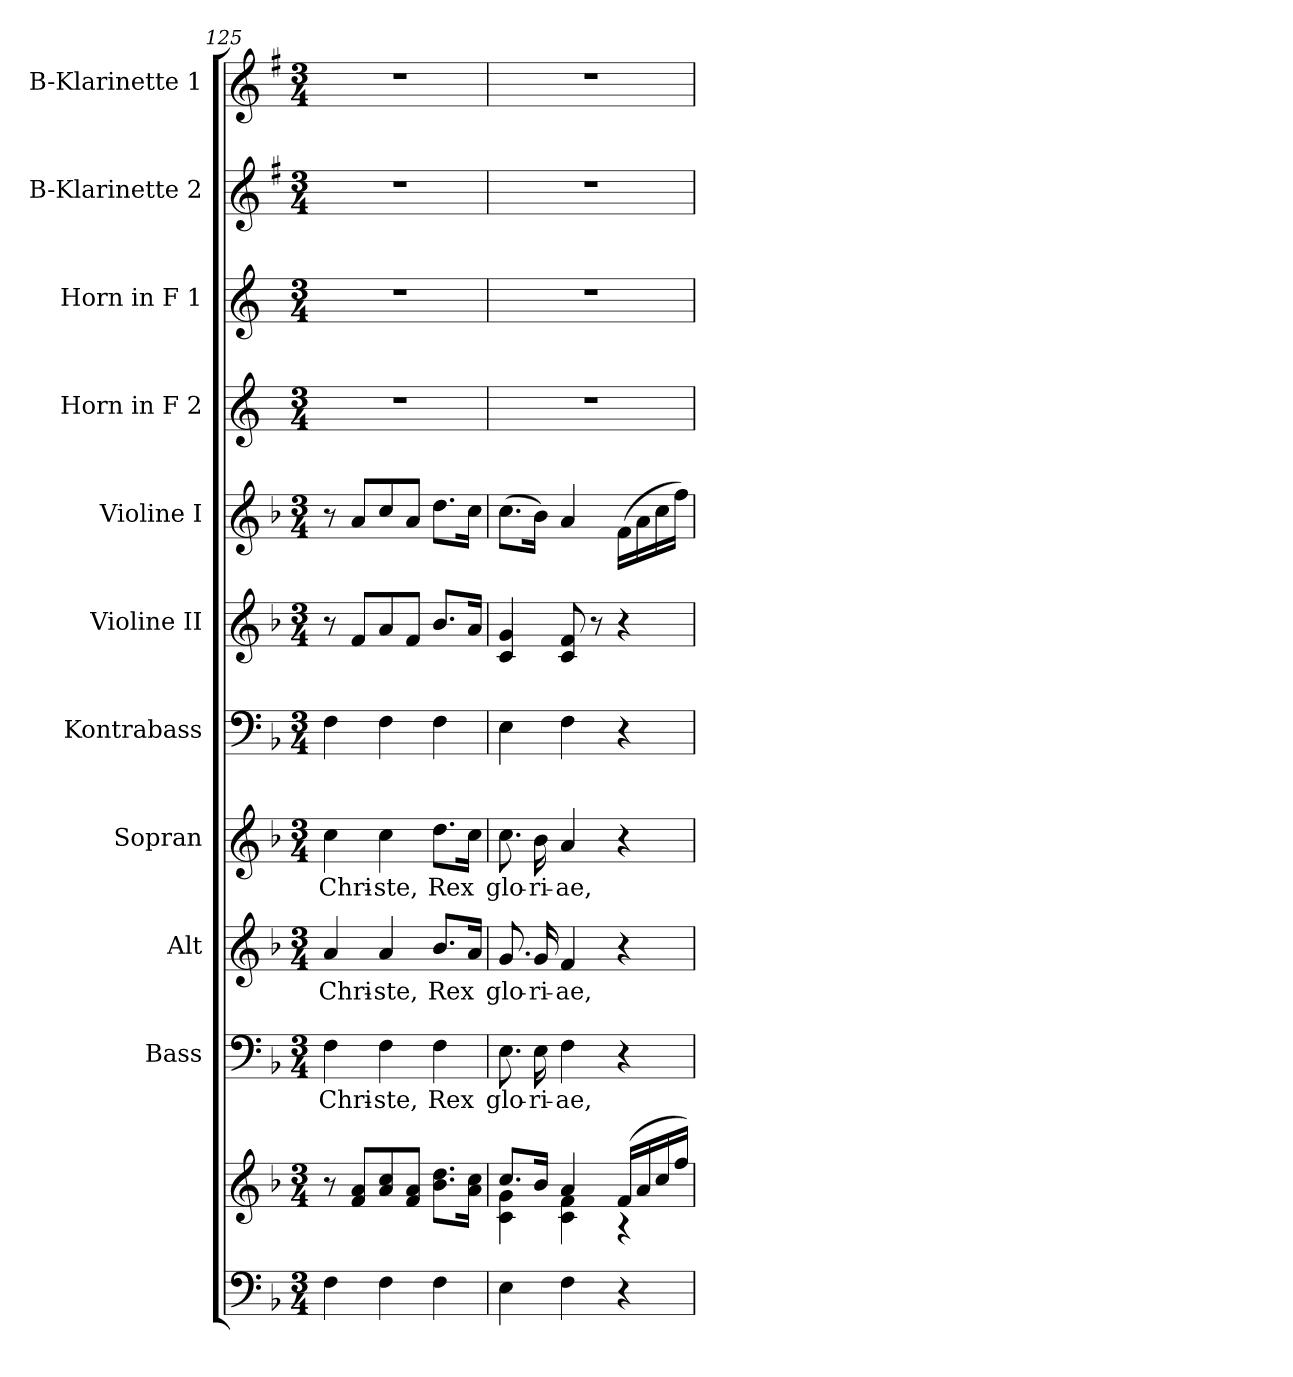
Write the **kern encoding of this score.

**kern	**kern	**kern	**text	**kern	**text	**kern	**text	**kern	**kern	**kern	**kern	**kern	**kern	**kern
*part11	*part11	*part10	*part10	*part9	*part9	*part8	*part8	*part7	*part6	*part5	*part4	*part3	*part2	*part1
*staff12	*staff11	*staff10	*staff10	*staff9	*staff9	*staff8	*staff8	*staff7	*staff6	*staff5	*staff4	*staff3	*staff2	*staff1
*	*	*I"Bass	*	*I"Alt	*	*I"Sopran	*	*I"Kontrabass	*I"Violine II	*I"Violine I	*I"Horn in F 2	*I"Horn in F 1	*I"B-Klarinette 2	*I"B-Klarinette 1
*	*	*I'B.	*	*I'A.	*	*I'S.	*	*I'Kb.	*I'Vl. II	*I'Vl. I	*	*	*I'B Kl. 2	*I'B Kl. 1
!!LO:PB:g=z
*clefF4	*clefG2	*clefF4	*	*clefG2	*	*clefG2	*	*clefF4	*clefG2	*clefG2	*clefG2	*clefG2	*clefG2	*clefG2
*	*	*	*	*	*	*	*	*ITrd7c12	*	*	*ITrd4c7	*ITrd4c7	*ITrd1c2	*ITrd1c2
*k[b-]	*k[b-]	*k[b-]	*	*k[b-]	*	*k[b-]	*	*k[b-]	*k[b-]	*k[b-]	*k[b-]	*k[b-]	*k[b-]	*k[b-]
*F:	*F:	*F:	*	*F:	*	*F:	*	*F:	*F:	*F:	*F:	*F:	*F:	*F:
*M3/4	*M3/4	*M3/4	*	*M3/4	*	*M3/4	*	*M3/4	*M3/4	*M3/4	*M3/4	*M3/4	*M3/4	*M3/4
=125	=125	=125	=125	=125	=125	=125	=125	=125	=125	=125	=125	=125	=125	=125
!	!	!	!LO:LY:b	!	!LO:LY:b	!	!LO:LY:b	!	!	!	!	!	!	!
4F\	8r	4F\	Chri-	4a/	Chri-	4cc\	Chri-	4FF\	8r	8r	2.r	2.r	2.r	2.r
.	8f/ 8a/L	.	.	.	.	.	.	.	8f/L	8a/L	.	.	.	.
!	!	!	!LO:LY:b	!	!LO:LY:b	!	!LO:LY:b	!	!	!	!	!	!	!
4F\	8a/ 8cc/	4F\	-ste,	4a/	-ste,	4cc\	-ste,	4FF\	8a/	8cc/	.	.	.	.
.	8f/ 8a/J	.	.	.	.	.	.	.	8f/J	8a/J	.	.	.	.
!	!	!	!LO:LY:b	!	!LO:LY:b	!	!LO:LY:b	!	!	!	!	!	!	!
4F\	8.b-\ 8.dd\L	4F\	Rex	8.b-/L	Rex	8.dd\L	Rex	4FF\	8.b-/L	8.dd\L	.	.	.	.
.	16a\ 16cc\Jk	.	.	16a/Jk	.	16cc\Jk	.	.	16a/Jk	16cc\Jk	.	.	.	.
=126	=126	=126	=126	=126	=126	=126	=126	=126	=126	=126	=126	=126	=126	=126
*	*^	*	*	*	*	*	*	*	*	*	*	*	*	*
!	!	!	!	!LO:LY:b	!	!LO:LY:b	!	!LO:LY:b	!	!	!	!	!	!	!
4E\	8.cc/L	4c\ 4g\	8.E\	glo-	8.g/	glo-	8.cc\	glo-	4EE\	4c/ 4g/	(>8.cc\L	2.r	2.r	2.r	2.r
!	!	!	!	!LO:LY:b	!	!LO:LY:b	!	!LO:LY:b	!	!	!	!	!	!	!
.	16b-/Jk	.	16E\	-ri-	16g/	-ri-	16b-\	-ri-	.	.	16b-\Jk)	.	.	.	.
!	!	!	!	!LO:LY:b	!	!LO:LY:b	!	!LO:LY:b	!	!	!	!	!	!	!
4F\	4a/	4c\ 4f\	4F\	-ae,	4f/	-ae,	4a/	-ae,	4FF\	8c/ 8f/	4a/	.	.	.	.
.	.	.	.	.	.	.	.	.	.	8r	.	.	.	.	.
4r	(>16f/LL	4rA	4r	.	4r	.	4r	.	4r	4r	(>16f\LL	.	.	.	.
.	16a/	.	.	.	.	.	.	.	.	.	16a\	.	.	.	.
.	16cc/	.	.	.	.	.	.	.	.	.	16cc\	.	.	.	.
.	16ff/JJ)	.	.	.	.	.	.	.	.	.	16ff\JJ)	.	.	.	.
*	*v	*v	*	*	*	*	*	*	*	*	*	*	*	*	*
=	=	=	=	=	=	=	=	=	=	=	=	=	=	=
*-	*-	*-	*-	*-	*-	*-	*-	*-	*-	*-	*-	*-	*-	*-
